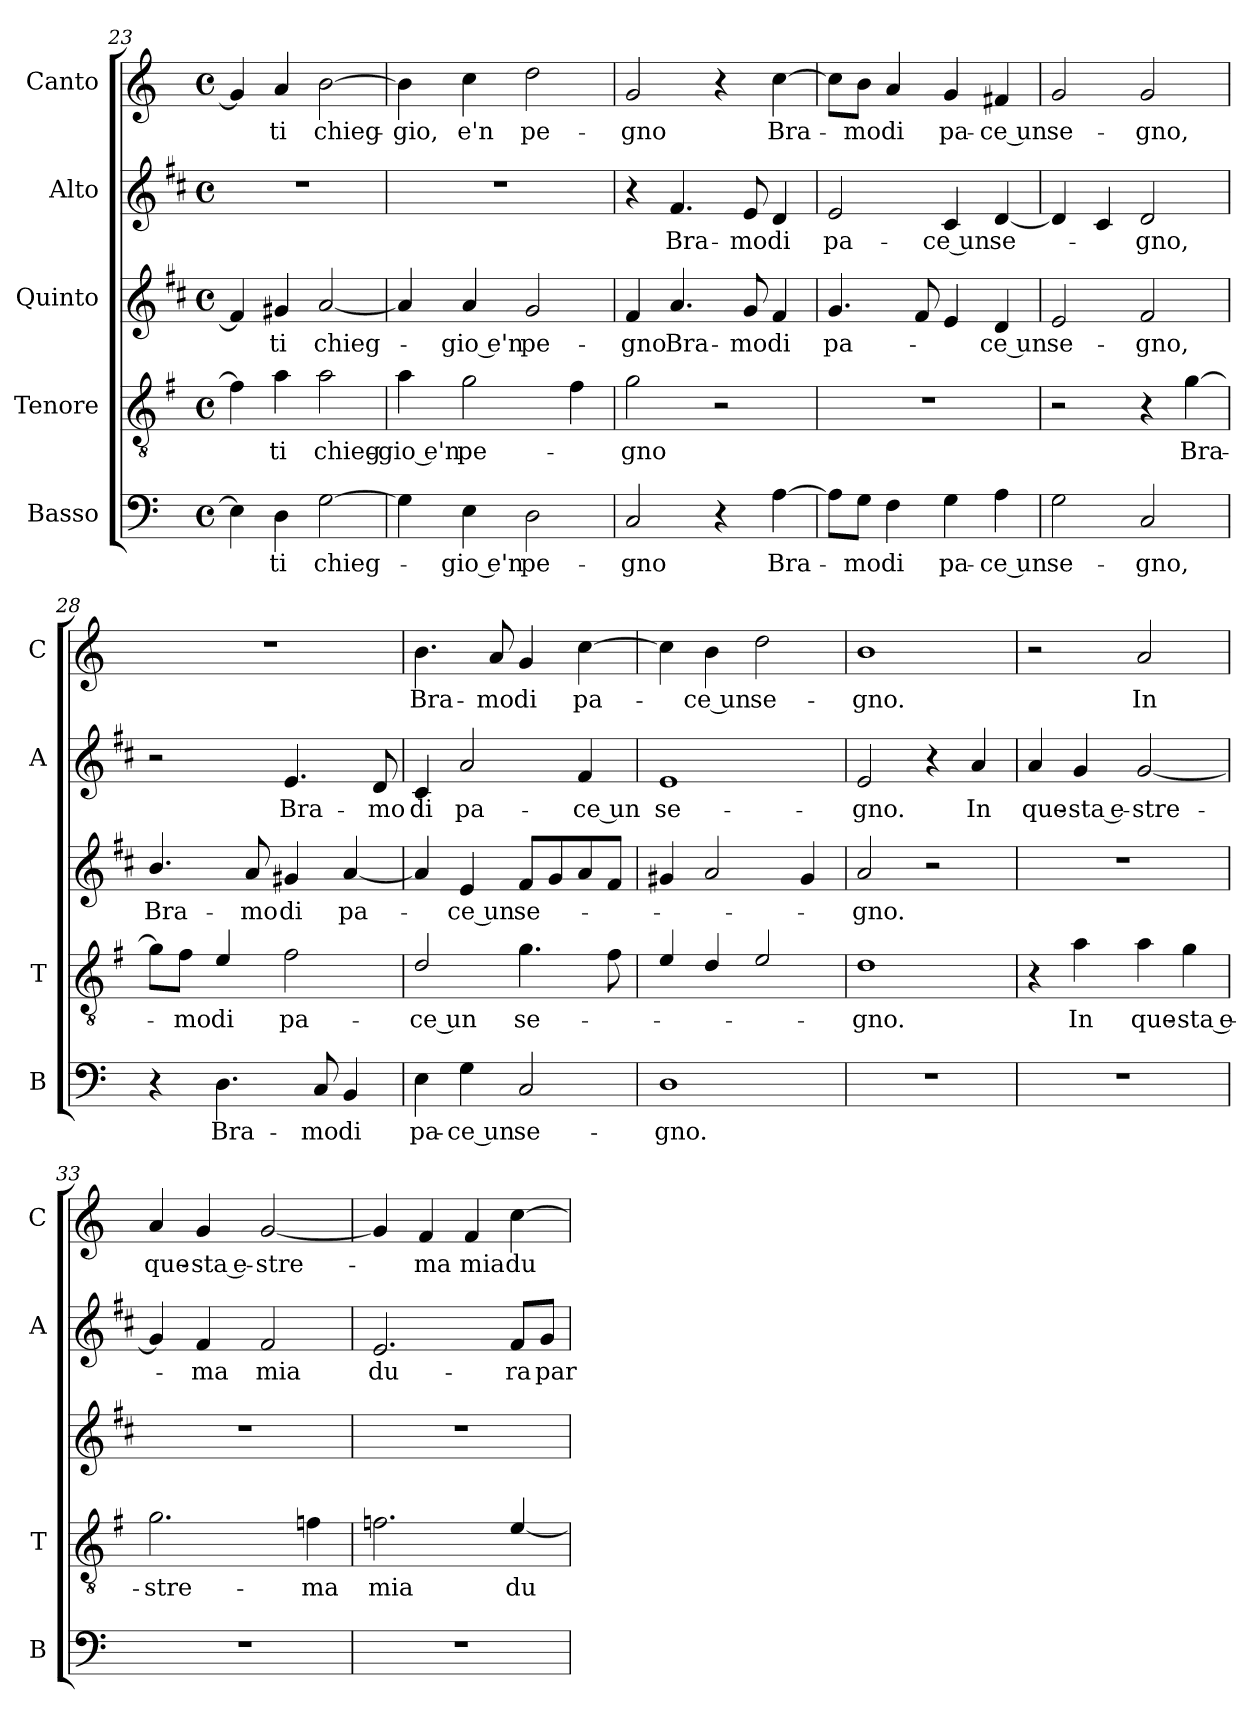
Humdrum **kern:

**kern	**text	**kern	**text	**kern	**text	**kern	**text	**kern	**text
*part5	*part5	*part4	*part4	*part3	*part3	*part2	*part2	*part1	*part1
*staff5	*staff5	*staff4	*staff4	*staff3	*staff3	*staff2	*staff2	*staff1	*staff1
*I"Basso	*	*I"Tenore	*	*I"Quinto	*	*I"Alto	*	*I"Canto	*
*I'B	*	*I'T	*	*	*	*I'A	*	*I'C	*
*clefF4	*	*clefGv2	*	*clefG2	*	*clefG2	*	*clefG2	*
*	*	*ITrd4c7	*	*ITrd1c2	*	*ITrd1c2	*	*	*
*k[]	*	*k[]	*	*k[]	*	*k[]	*	*k[]	*
*C:	*	*C:	*	*C:	*	*C:	*	*C:	*
*M4/4	*	*M4/4	*	*M4/4	*	*M4/4	*	*M4/4	*
*met(c)	*	*met(c)	*	*met(c)	*	*met(c)	*	*met(c)	*
=23	=23	=23	=23	=23	=23	=23	=23	=23	=23
4E\]	.	4B\]	.	4e/]	.	1r	.	4g#/]	.
!	!LO:LY:b	!	!LO:LY:b	!	!LO:LY:b	!	!	!	!LO:LY:b
4D\	ti	4d\	ti	4f#X/	ti	.	.	4a/	ti
!	!LO:LY:b	!	!LO:LY:b	!	!LO:LY:b	!	!	!	!LO:LY:b
[2G\	chieg-	2d\	chieg-	[2g/	chieg-	.	.	[2b\	chieg-
=24	=24	=24	=24	=24	=24	=24	=24	=24	=24
!	!	!	!LO:LY:b	!	!	!	!	!	!LO:LY:b
4G\]	.	4d\	-gio e'n	4g/]	.	1r	.	4b\]	-gio,
!	!LO:LY:b	!	!LO:LY:b	!	!LO:LY:b	!	!	!	!LO:LY:b
4E\	-gio e'n	2c\	pe-	4g/	-gio e'n	.	.	4cc\	e'n
!	!LO:LY:b	!	!	!	!LO:LY:b	!	!	!	!LO:LY:b
2D\	pe-	.	.	2f/	pe-	.	.	2dd\	pe-
.	.	4B\	.	.	.	.	.	.	.
=25	=25	=25	=25	=25	=25	=25	=25	=25	=25
!	!LO:LY:b	!	!LO:LY:b	!	!LO:LY:b	!	!	!	!LO:LY:b
2C/	-gno	2c\	-gno	4e/	-gno	4r	.	2g/	-gno
!	!	!	!	!	!LO:LY:b	!	!LO:LY:b	!	!
.	.	.	.	4.g/	Bra-	4.e/	Bra-	.	.
4r	.	2r	.	.	.	.	.	4r	.
!	!	!	!	!	!LO:LY:b	!	!LO:LY:b	!	!
.	.	.	.	8f/	-mo	8d/	-mo	.	.
!	!LO:LY:b	!	!	!	!LO:LY:b	!	!LO:LY:b	!	!LO:LY:b
[4A\	Bra-	.	.	4e/	di	4c/	di	[4cc\	Bra-
!!LO:LB:g=z
=26	=26	=26	=26	=26	=26	=26	=26	=26	=26
!	!	!	!	!	!LO:LY:b	!	!LO:LY:b	!	!
8A\L]	.	1r	.	4.f/	pa-	2d/	pa-	8cc\L]	.
!	!LO:LY:b	!	!	!	!	!	!	!	!LO:LY:b
8G\J	-mo	.	.	.	.	.	.	8b\J	-mo
!	!LO:LY:b	!	!	!	!	!	!	!	!LO:LY:b
4F\	di	.	.	.	.	.	.	4a/	di
.	.	.	.	8e/	.	.	.	.	.
!	!LO:LY:b	!	!	!	!	!	!LO:LY:b	!	!LO:LY:b
4G\	pa-	.	.	4d/	.	4B/	-ce un	4g/	pa-
!	!LO:LY:b	!	!	!	!LO:LY:b	!	!LO:LY:b	!	!LO:LY:b
4A\	-ce un	.	.	4c/	-ce un	[4c/	se-	4f#X/	-ce un
=27	=27	=27	=27	=27	=27	=27	=27	=27	=27
!	!LO:LY:b	!	!	!	!LO:LY:b	!	!	!	!LO:LY:b
2G\	se-	2r	.	2d/	se-	4c/]	.	2g/	se-
.	.	.	.	.	.	4B/	.	.	.
!	!LO:LY:b	!	!	!	!LO:LY:b	!	!LO:LY:b	!	!LO:LY:b
2C/	-gno,	4r	.	2e/	-gno,	2c/	-gno,	2g/	-gno,
!	!	!	!LO:LY:b	!	!	!	!	!	!
.	.	[4c\	Bra-	.	.	.	.	.	.
=28	=28	=28	=28	=28	=28	=28	=28	=28	=28
!	!	!	!	!	!LO:LY:b	!	!	!	!
4r	.	8c\L]	.	4.a/	Bra-	2r	.	1r	.
!	!	!	!LO:LY:b	!	!	!	!	!	!
.	.	8B\J	-mo	.	.	.	.	.	.
!	!LO:LY:b	!	!LO:LY:b	!	!	!	!	!	!
4.D\	Bra-	4A/	di	.	.	.	.	.	.
!	!	!	!	!	!LO:LY:b	!	!	!	!
.	.	.	.	8g/	-mo	.	.	.	.
!	!	!	!LO:LY:b	!	!LO:LY:b	!	!LO:LY:b	!	!
.	.	2B\	pa-	4f#X/	di	4.d/	Bra-	.	.
!	!LO:LY:b	!	!	!	!	!	!	!	!
8C/	-mo	.	.	.	.	.	.	.	.
!	!LO:LY:b	!	!	!	!LO:LY:b	!	!	!	!
4BB/	di	.	.	[4g/	pa-	.	.	.	.
!	!	!	!	!	!	!	!LO:LY:b	!	!
.	.	.	.	.	.	8c/	-mo	.	.
=29	=29	=29	=29	=29	=29	=29	=29	=29	=29
!	!LO:LY:b	!	!LO:LY:b	!	!	!	!LO:LY:b	!	!LO:LY:b
4E\	pa-	2G/	-ce un	4g/]	.	4B/	di	4.b\	Bra-
!	!LO:LY:b	!	!	!	!LO:LY:b	!	!LO:LY:b	!	!
4G\	-ce un	.	.	4d/	-ce un	2g/	pa-	.	.
!	!	!	!	!	!	!	!	!	!LO:LY:b
.	.	.	.	.	.	.	.	8a/	-mo
!	!LO:LY:b	!	!LO:LY:b	!	!LO:LY:b	!	!	!	!LO:LY:b
2C/	se-	4.c\	se-	8e/L	se-	.	.	4g/	di
.	.	.	.	8f/	.	.	.	.	.
!	!	!	!	!	!	!	!LO:LY:b	!	!LO:LY:b
.	.	.	.	8g/	.	4e/	-ce un	[4cc\	pa-
.	.	8B\	.	8e/J	.	.	.	.	.
=30	=30	=30	=30	=30	=30	=30	=30	=30	=30
!	!LO:LY:b	!	!	!	!	!	!LO:LY:b	!	!
1D	-gno.	4A/	.	4f#X/	.	1d	se-	4cc\]	.
!	!	!	!	!	!	!	!	!	!LO:LY:b
.	.	4G/	.	2g/	.	.	.	4b\	-ce un
!	!	!	!	!	!	!	!	!	!LO:LY:b
.	.	2A/	.	.	.	.	.	2dd\	se-
.	.	.	.	4f#/	.	.	.	.	.
=31	=31	=31	=31	=31	=31	=31	=31	=31	=31
!	!	!	!LO:LY:b	!	!LO:LY:b	!	!LO:LY:b	!	!LO:LY:b
1r	.	1G	-gno.	2g/	-gno.	2d/	-gno.	1b	-gno.
.	.	.	.	2r	.	4r	.	.	.
!	!	!	!	!	!	!	!LO:LY:b	!	!
.	.	.	.	.	.	4g/	In	.	.
!!LO:PB:g=z
=32	=32	=32	=32	=32	=32	=32	=32	=32	=32
!	!	!	!	!	!	!	!LO:LY:b	!	!
1r	.	4r	.	1r	.	4g/	que-	2r	.
!	!	!	!LO:LY:b	!	!	!	!LO:LY:b	!	!
.	.	4d\	In	.	.	4f/	-sta e-	.	.
!	!	!	!LO:LY:b	!	!	!	!LO:LY:b	!	!LO:LY:b
.	.	4d\	que-	.	.	[2f/	-stre-	2a/	In
!	!	!	!LO:LY:b	!	!	!	!	!	!
.	.	4c\	-sta e-	.	.	.	.	.	.
=33	=33	=33	=33	=33	=33	=33	=33	=33	=33
!	!	!	!LO:LY:b	!	!	!	!	!	!LO:LY:b
1r	.	2.c\	-stre-	1r	.	4f/]	.	4a/	que-
!	!	!	!	!	!	!	!LO:LY:b	!	!LO:LY:b
.	.	.	.	.	.	4e/	-ma	4g/	-sta e-
!	!	!	!	!	!	!	!LO:LY:b	!	!LO:LY:b
.	.	.	.	.	.	2e/	mia	[2g/	-stre-
!	!	!	!LO:LY:b	!	!	!	!	!	!
.	.	4B-X\	-ma	.	.	.	.	.	.
=34	=34	=34	=34	=34	=34	=34	=34	=34	=34
!	!	!	!LO:LY:b	!	!	!	!LO:LY:b	!	!
1r	.	2.B-X\	mia	1r	.	2.d/	du-	4g/]	.
!	!	!	!	!	!	!	!	!	!LO:LY:b
.	.	.	.	.	.	.	.	4f/	-ma
!	!	!	!	!	!	!	!	!	!LO:LY:b
.	.	.	.	.	.	.	.	4f/	mia
!	!	!	!LO:LY:b	!	!	!	!LO:LY:b	!	!LO:LY:b
.	.	[4A/	du-	.	.	8e/L	-ra	[4cc\	du-
!	!	!	!	!	!	!	!LO:LY:b	!	!
.	.	.	.	.	.	8f/J	par-	.	.
=	=	=	=	=	=	=	=	=	=
*-	*-	*-	*-	*-	*-	*-	*-	*-	*-
